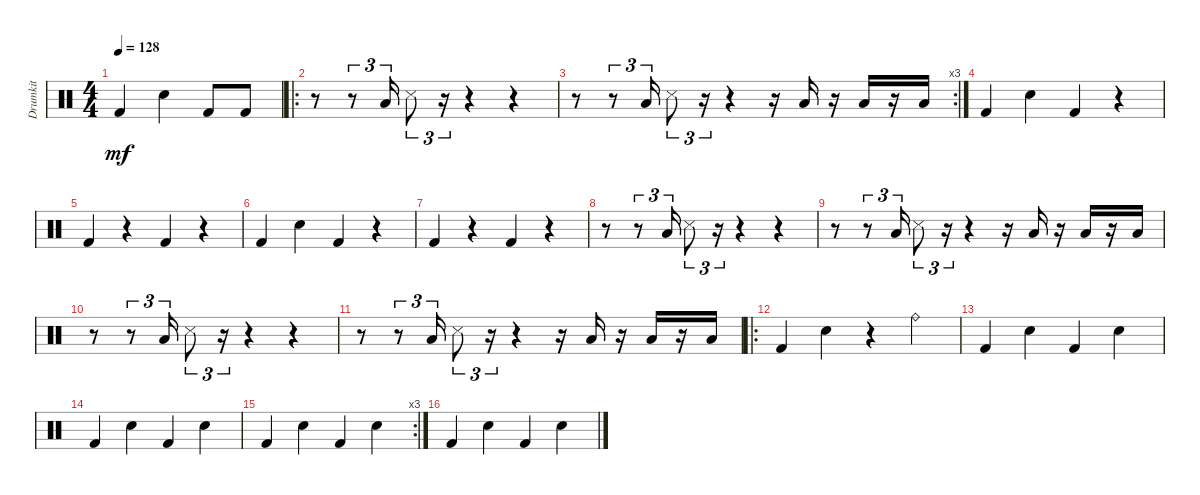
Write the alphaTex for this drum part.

\track ("Drumkit" "Drumkit") {instrument percussion}
\staff {score}
\articulation defaults
\ts (4 4)
\tempo 128
\clef neutral
\ks c "Kick (hit) 2".4{dy mf} "Snare (hit) 2".4 "Kick (hit) 2".8 "Kick (hit) 2".8
|
\ro
r.8 r.8{tu (3 2)} "Low Tom (hit)".16{tu (3 2)} "Snare (side stick) 3".8{tu (3 2)} r.16{tu (3 2)} r.4 r.4 |
\rc 3
r.8 r.8{tu (3 2)} "Low Tom (hit)".16{tu (3 2)} "Snare (side stick) 3".8{tu (3 2)} r.16{tu (3 2)} r.4 r.16 "Low Tom (hit)".16 r.16 "Low Tom (hit)".16 r.16 "Low Tom (hit)".16 |
"Kick (hit) 2".4 "Snare (hit) 2".4 "Kick (hit) 2".4 r.4 |
"Kick (hit) 2".4 r.4 "Kick (hit) 2".4 r.4 |
"Kick (hit) 2".4 "Snare (hit) 2".4 "Kick (hit) 2".4 r.4 |
"Kick (hit) 2".4 r.4 "Kick (hit) 2".4 r.4 |
r.8 r.8{tu (3 2)} "Low Tom (hit)".16{tu (3 2)} "Snare (side stick) 3".8{tu (3 2)} r.16{tu (3 2)} r.4 r.4 |
r.8 r.8{tu (3 2)} "Low Tom (hit)".16{tu (3 2)} "Snare (side stick) 3".8{tu (3 2)} r.16{tu (3 2)} r.4 r.16 "Low Tom (hit)".16 r.16 "Low Tom (hit)".16 r.16 "Low Tom (hit)".16 |
r.8 r.8{tu (3 2)} "Low Tom (hit)".16{tu (3 2)} "Snare (side stick) 3".8{tu (3 2)} r.16{tu (3 2)} r.4 r.4 |
r.8 r.8{tu (3 2)} "Low Tom (hit)".16{tu (3 2)} "Snare (side stick) 3".8{tu (3 2)} r.16{tu (3 2)} r.4 r.16 "Low Tom (hit)".16 r.16 "Low Tom (hit)".16 r.16 "Low Tom (hit)".16 |
\ro "Kick (hit) 2".4 "Snare (hit) 2".4
r.4 "Ride (bell)".4 |
"Kick (hit) 2".4 "Snare (hit) 2".4 "Kick (hit) 2".4 "Snare (hit) 2".4 |
"Kick (hit) 2".4 "Snare (hit) 2".4 "Kick (hit) 2".4 "Snare (hit) 2".4 |
\rc 3 "Kick (hit) 2".4 "Snare (hit) 2".4 "Kick (hit) 2".4 "Snare (hit) 2".4
|
"Kick (hit) 2".4 "Snare (hit) 2".4 "Kick (hit) 2".4 "Snare (hit) 2".4
